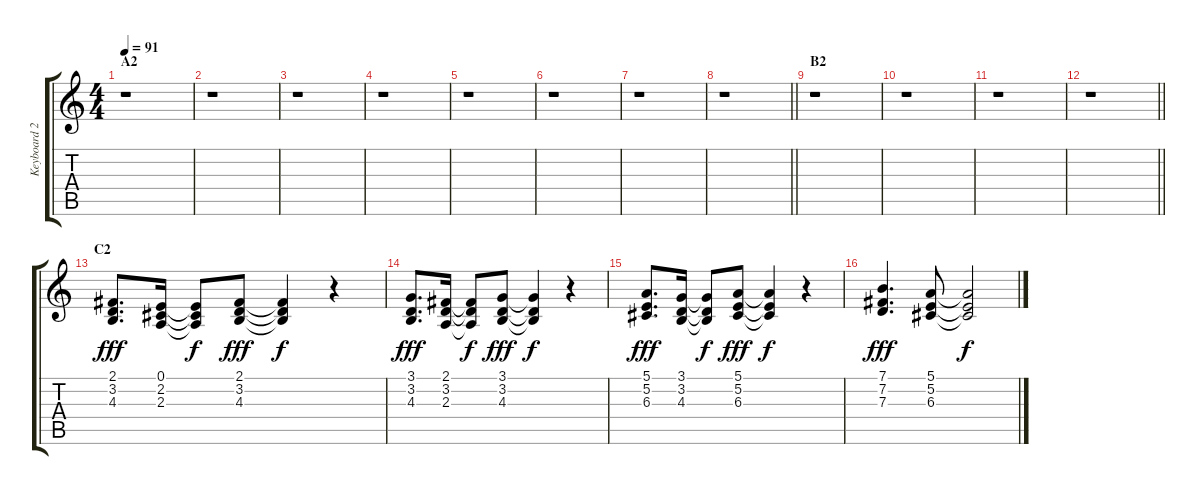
\track ("Keyboard 2" "Keyboard 2") {instrument synthbrass1}
\staff {score tabs}
\tuning (E4 B3 G3 D3 A2 E2) {hide}
\ts (4 4)
\section ("" "A2")
\tempo 91
\clef g2
\ks c
r.1{dy f} |
r.1 |
r.1 |
r.1 |
r.1 |
r.1 |
r.1 |
\barLineRight lightlight
r.1 |
\section ("" "B2")
r.1 |
r.1 |
r.1 |
\barLineRight lightlight
r.1 |
\section ("" "C2")
(2.1 3.2 4.3).8{d dy fff} (0.1 2.2 2.3).16 (0.1{t} 2.2{t} 2.3{t}).8{dy f} (2.1 3.2 4.3).8{dy fff} (2.1{t} 3.2{t} 4.3{t}).4{dy f} r.4 |
(3.1 3.2 4.3).8{d dy fff} (2.1 3.2 2.3).16 (2.1{t} 3.2{t} 2.3{t}).8{dy f} (3.1 3.2 4.3).8{dy fff} (3.1{t} 3.2{t} 4.3{t}).4{dy f} r.4 |
(5.1 5.2 6.3).8{d dy fff} (3.1 3.2 4.3).16 (3.1{t} 3.2{t} 4.3{t}).8{dy f} (5.1 5.2 6.3).8{dy fff} (5.1{t} 5.2{t} 6.3{t}).4{dy f} r.4 |
(7.1 7.2 7.3).4{d dy fff} (5.1 5.2 6.3).8 (5.1{t} 5.2{t} 6.3{t}).2{dy f}
